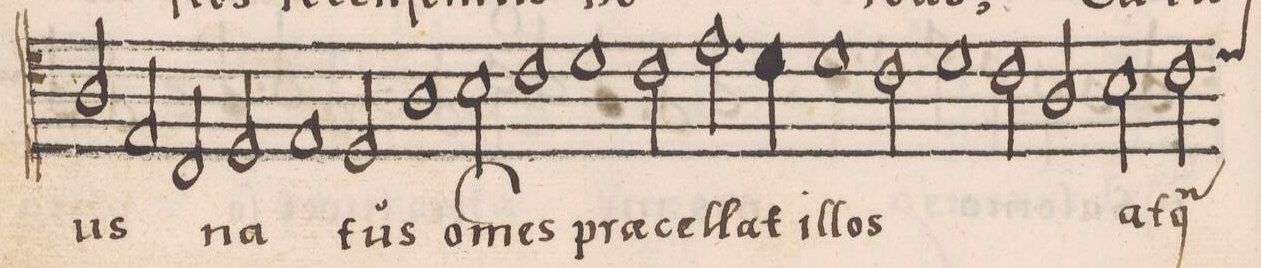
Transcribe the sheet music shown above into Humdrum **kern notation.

**kern	**text
*I"ALTVS	*
*clefC4	*
*k[]	*
*met(c)	*
*M2/1	*
2A/	-us
2E/	.
2C/	.
2D/	na-
=58	=58
1E	.
2D/	-tus
1A	om-
=59	=59
2B\	.
1c	-(n)es
=60	=60
1d	pr(ae)-
2c\	-cel-
2.e\	-lat
=61	=61
4d\	.
1d	il-
2c\	-los
=62	=62
1d	.
2c\	.
2A/	.
=63	=63
2B\	at-
*custos:d	*
2c\	-q(ue)
*-	*-
